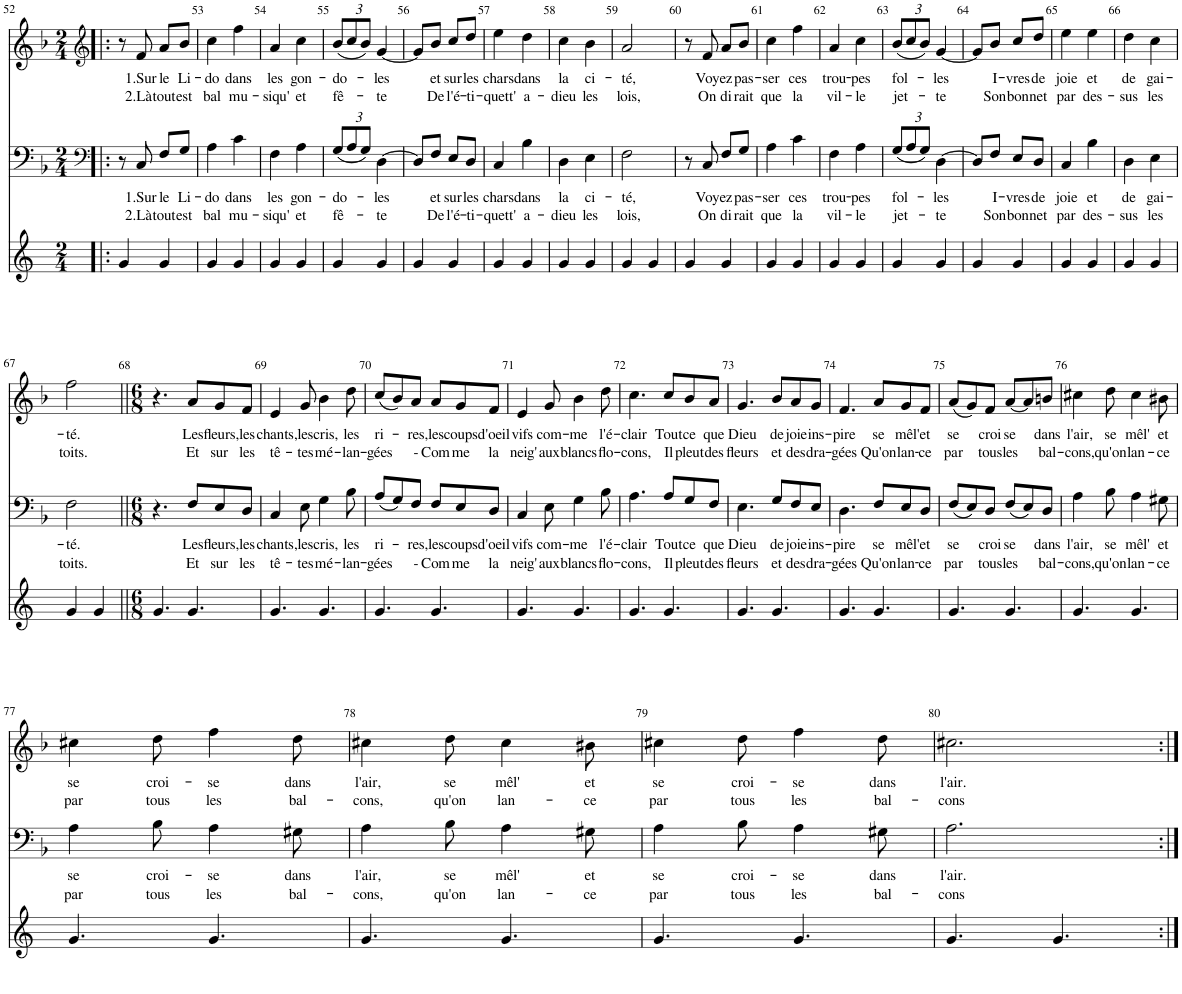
**kern	**kern	**text	**text	**kern	**text	**text
*part3	*part2	*part2	*part2	*part1	*part1	*part1
*staff3	*staff2	*staff2	*staff2	*staff1	*staff1	*staff1
*I"Tempo	*I"Basse	*	*	*I"Tenor	*	*
!!LO:PB:g=z
*clefG2	*clefF4	*	*	*clefG2	*	*
*	*	*	*	*Trd4c7	*	*
*k[]	*k[b-]	*	*	*k[b-]	*	*
*M2/4	*M2/4	*	*	*M2/4	*	*
=52!|:	=52!|:	=52!|:	=52!|:	=52!|:	=52!|:	=52!|:
4g/	8r	.	.	8r	.	.
!	!	!LO:LY:b	!LO:LY:b	!	!LO:LY:b	!LO:LY:b
.	8C/	1.Sur	2.Là	8f/	1.Sur	2.Là
!	!	!LO:LY:b	!LO:LY:b	!	!LO:LY:b	!LO:LY:b
4g/	8F/L	le	tout	8a/L	le	tout
!	!	!LO:LY:b	!LO:LY:b	!	!LO:LY:b	!LO:LY:b
.	8G/J	Li-	est	8b-/J	Li-	est
=53	=53	=53	=53	=53	=53	=53
!	!	!LO:LY:b	!LO:LY:b	!	!LO:LY:b	!LO:LY:b
4g/	4A\	-do	bal	4cc\	-do	bal
!	!	!LO:LY:b	!LO:LY:b	!	!LO:LY:b	!LO:LY:b
4g/	4c\	dans	mu-	4ff\	dans	mu-
=54	=54	=54	=54	=54	=54	=54
!	!	!LO:LY:b	!LO:LY:b	!	!LO:LY:b	!LO:LY:b
4g/	4F\	les	-siqu'	4a/	les	-siqu'
!	!	!LO:LY:b	!LO:LY:b	!	!LO:LY:b	!LO:LY:b
4g/	4A\	gon-	et	4cc\	gon-	et
=55	=55	=55	=55	=55	=55	=55
*	*Xbrackettup	*	*	*	*	*
!	!	!LO:LY:b	!LO:LY:b	!	!	!
*	*	*	*	*Xbrackettup	*	*
!	!	!	!	!	!LO:LY:b	!LO:LY:b
4g/	(12G/L	-do-	fê-	(12b-/L	-do-	fê-
.	12A/	.	.	12cc/	.	.
.	12G/J)	.	.	12b-/J)	.	.
!	!	!LO:LY:b	!LO:LY:b	!	!LO:LY:b	!LO:LY:b
4g/	[4D\	-les	-te	[4g/	-les	-te
=56	=56	=56	=56	=56	=56	=56
4g/	8D/L]	.	.	8g/L]	.	.
!	!	!LO:LY:b	!LO:LY:b	!	!LO:LY:b	!LO:LY:b
.	8F/J	et	De	8b-/J	et	De
!	!	!LO:LY:b	!LO:LY:b	!	!LO:LY:b	!LO:LY:b
4g/	8E/L	sur	l'é-	8cc/L	sur	l'é-
!	!	!LO:LY:b	!LO:LY:b	!	!LO:LY:b	!LO:LY:b
.	8D/J	les	-ti-	8dd/J	les	-ti-
=57	=57	=57	=57	=57	=57	=57
!	!	!LO:LY:b	!LO:LY:b	!	!LO:LY:b	!LO:LY:b
4g/	4C/	chars	-quett'	4ee\	chars	-quett'
!	!	!LO:LY:b	!LO:LY:b	!	!LO:LY:b	!LO:LY:b
4g/	4B-\	dans	a-	4dd\	dans	a-
=58	=58	=58	=58	=58	=58	=58
!	!	!LO:LY:b	!LO:LY:b	!	!LO:LY:b	!LO:LY:b
4g/	4D\	la	-dieu	4cc\	la	-dieu
!	!	!LO:LY:b	!LO:LY:b	!	!LO:LY:b	!LO:LY:b
4g/	4E\	ci-	les	4b-\	ci-	les
=59	=59	=59	=59	=59	=59	=59
!	!	!LO:LY:b	!LO:LY:b	!	!LO:LY:b	!LO:LY:b
4g/	2F\	-té,	lois,	2a/	-té,	lois,
4g/	.	.	.	.	.	.
=60	=60	=60	=60	=60	=60	=60
4g/	8r	.	.	8r	.	.
!	!	!LO:LY:b	!LO:LY:b	!	!LO:LY:b	!LO:LY:b
.	8C/	Voy-	On	8f/	Voy-	On
!	!	!LO:LY:b	!LO:LY:b	!	!LO:LY:b	!LO:LY:b
4g/	8F/L	-ez	di-	8a/L	-ez	di-
!	!	!LO:LY:b	!LO:LY:b	!	!LO:LY:b	!LO:LY:b
.	8G/J	pas-	-rait	8b-/J	pas-	-rait
=61	=61	=61	=61	=61	=61	=61
!	!	!LO:LY:b	!LO:LY:b	!	!LO:LY:b	!LO:LY:b
4g/	4A\	-ser	que	4cc\	-ser	que
!	!	!LO:LY:b	!LO:LY:b	!	!LO:LY:b	!LO:LY:b
4g/	4c\	ces	la	4ff\	ces	la
=62	=62	=62	=62	=62	=62	=62
!	!	!LO:LY:b	!LO:LY:b	!	!LO:LY:b	!LO:LY:b
4g/	4F\	trou-	vil-	4a/	trou-	vil-
!	!	!LO:LY:b	!LO:LY:b	!	!LO:LY:b	!LO:LY:b
4g/	4A\	-pes	-le	4cc\	-pes	-le
=63	=63	=63	=63	=63	=63	=63
!	!	!LO:LY:b	!LO:LY:b	!	!LO:LY:b	!LO:LY:b
4g/	(12G/L	fol-	jet-	(12b-/L	fol-	jet-
.	12A/	.	.	12cc/	.	.
.	12G/J)	.	.	12b-/J)	.	.
!	!	!LO:LY:b	!LO:LY:b	!	!LO:LY:b	!LO:LY:b
4g/	[4D\	-les	-te	[4g/	-les	-te
=64	=64	=64	=64	=64	=64	=64
4g/	8D/L]	.	.	8g/L]	.	.
!	!	!LO:LY:b	!LO:LY:b	!	!LO:LY:b	!LO:LY:b
.	8F/J	I-	Son	8b-/J	I-	Son
!	!	!LO:LY:b	!LO:LY:b	!	!LO:LY:b	!LO:LY:b
4g/	8E/L	-vres	bon-	8cc/L	-vres	bon-
!	!	!LO:LY:b	!LO:LY:b	!	!LO:LY:b	!LO:LY:b
.	8D/J	de	-net	8dd/J	de	-net
=65	=65	=65	=65	=65	=65	=65
!	!	!LO:LY:b	!LO:LY:b	!	!LO:LY:b	!LO:LY:b
4g/	4C/	joie	par	4ee\	joie	par
!	!	!LO:LY:b	!LO:LY:b	!	!LO:LY:b	!LO:LY:b
4g/	4B-\	et	des-	4ee\	et	des-
=66	=66	=66	=66	=66	=66	=66
!	!	!LO:LY:b	!LO:LY:b	!	!LO:LY:b	!LO:LY:b
4g/	4D\	de	-sus	4dd\	de	-sus
!	!	!LO:LY:b	!LO:LY:b	!	!LO:LY:b	!LO:LY:b
4g/	4E\	gai-	les	4cc\	gai-	les
!!LO:LB:g=z
=67	=67	=67	=67	=67	=67	=67
!	!	!LO:LY:b	!LO:LY:b	!	!LO:LY:b	!LO:LY:b
4g/	2F\	-té.	toits.	2ff\	-té.	toits.
4g/	.	.	.	.	.	.
=68||	=68||	=68||	=68||	=68||	=68||	=68||
*M6/8	*M6/8	*	*	*M6/8	*	*
4.g/	4.r	.	.	4.r	.	.
!	!	!LO:LY:b	!LO:LY:b	!	!LO:LY:b	!LO:LY:b
4.g/	8F/L	Les	Et	8a/L	Les	Et
!	!	!LO:LY:b	!LO:LY:b	!	!LO:LY:b	!LO:LY:b
.	8E/	fleurs,	sur	8g/	fleurs,	sur
!	!	!LO:LY:b	!LO:LY:b	!	!LO:LY:b	!LO:LY:b
.	8D/J	les	les	8f/J	les	les
=69	=69	=69	=69	=69	=69	=69
!	!	!LO:LY:b	!LO:LY:b	!	!LO:LY:b	!LO:LY:b
4.g/	4C/	chants,	tê-	4e/	chants,	tê-
!	!	!LO:LY:b	!LO:LY:b	!	!LO:LY:b	!LO:LY:b
.	8E\	les	-tes	8g/	les	-tes
!	!	!LO:LY:b	!LO:LY:b	!	!LO:LY:b	!LO:LY:b
4.g/	4G\	cris,	mé-	4b-\	cris,	mé-
!	!	!LO:LY:b	!LO:LY:b	!	!LO:LY:b	!LO:LY:b
.	8B-\	les	-lan-	8dd\	les	-lan-
=70	=70	=70	=70	=70	=70	=70
!	!	!LO:LY:b	!LO:LY:b	!	!LO:LY:b	!LO:LY:b
4.g/	(8A/L	ri-	-gées	(8cc/L	ri-	-gées
.	8G/)	.	.	8b-/)	.	.
!	!	!LO:LY:b	!LO:LY:b	!	!LO:LY:b	!LO:LY:b
.	8F/J	-res,	-	8a/J	-res,	-
!	!	!LO:LY:b	!LO:LY:b	!	!LO:LY:b	!LO:LY:b
4.g/	8F/L	les	Com-	8a/L	les	Com-
!	!	!LO:LY:b	!LO:LY:b	!	!LO:LY:b	!LO:LY:b
.	8E/	coups	-me	8g/	coups	-me
!	!	!LO:LY:b	!LO:LY:b	!	!LO:LY:b	!LO:LY:b
.	8D/J	d'oeil	la	8f/J	d'oeil	la
=71	=71	=71	=71	=71	=71	=71
!	!	!LO:LY:b	!LO:LY:b	!	!LO:LY:b	!LO:LY:b
4.g/	4C/	vifs	neig'	4e/	vifs	neig'
!	!	!LO:LY:b	!LO:LY:b	!	!LO:LY:b	!LO:LY:b
.	8E\	com-	aux	8g/	com-	aux
!	!	!LO:LY:b	!LO:LY:b	!	!LO:LY:b	!LO:LY:b
4.g/	4G\	-me	blancs	4b-\	-me	blancs
!	!	!LO:LY:b	!LO:LY:b	!	!LO:LY:b	!LO:LY:b
.	8B-\	l'é-	flo-	8dd\	l'é-	flo-
=72	=72	=72	=72	=72	=72	=72
!	!	!LO:LY:b	!LO:LY:b	!	!LO:LY:b	!LO:LY:b
4.g/	4.A\	-clair	-cons,	4.cc\	-clair	-cons,
!	!	!LO:LY:b	!LO:LY:b	!	!LO:LY:b	!LO:LY:b
4.g/	8A/L	Tout	Il	8cc/L	Tout	Il
!	!	!LO:LY:b	!LO:LY:b	!	!LO:LY:b	!LO:LY:b
.	8G/	ce	pleut	8b-/	ce	pleut
!	!	!LO:LY:b	!LO:LY:b	!	!LO:LY:b	!LO:LY:b
.	8F/J	que	des	8a/J	que	des
=73	=73	=73	=73	=73	=73	=73
!	!	!LO:LY:b	!LO:LY:b	!	!LO:LY:b	!LO:LY:b
4.g/	4.E\	Dieu	fleurs	4.g/	Dieu	fleurs
!	!	!LO:LY:b	!LO:LY:b	!	!LO:LY:b	!LO:LY:b
4.g/	8G/L	de	et	8b-/L	de	et
!	!	!LO:LY:b	!LO:LY:b	!	!LO:LY:b	!LO:LY:b
.	8F/	joie	des	8a/	joie	des
!	!	!LO:LY:b	!LO:LY:b	!	!LO:LY:b	!LO:LY:b
.	8E/J	ins-	dra-	8g/J	ins-	dra-
=74	=74	=74	=74	=74	=74	=74
!	!	!LO:LY:b	!LO:LY:b	!	!LO:LY:b	!LO:LY:b
4.g/	4.D\	-pire	-gées	4.f/	-pire	-gées
!	!	!LO:LY:b	!LO:LY:b	!	!LO:LY:b	!LO:LY:b
4.g/	8F/L	se	Qu'on	8a/L	se	Qu'on
!	!	!LO:LY:b	!LO:LY:b	!	!LO:LY:b	!LO:LY:b
.	8E/	mêl'	lan-	8g/	mêl'	lan-
!	!	!LO:LY:b	!LO:LY:b	!	!LO:LY:b	!LO:LY:b
.	8D/J	et	-ce	8f/J	et	-ce
=75	=75	=75	=75	=75	=75	=75
!	!	!LO:LY:b	!LO:LY:b	!	!LO:LY:b	!LO:LY:b
4.g/	(8F/L	se	par	(8a/L	se	par
.	8E/)	.	.	8g/)	.	.
!	!	!LO:LY:b	!LO:LY:b	!	!LO:LY:b	!LO:LY:b
.	8D/J	croi-	tous	8f/J	croi-	tous
!	!	!LO:LY:b	!LO:LY:b	!	!LO:LY:b	!LO:LY:b
4.g/	(8F/L	-se	les	[8a/L	-se	les
.	8E/)	.	.	8a/]	.	.
!	!	!LO:LY:b	!LO:LY:b	!	!LO:LY:b	!LO:LY:b
.	8D/J	dans	bal-	8bn/J	dans	bal-
=76	=76	=76	=76	=76	=76	=76
!	!	!LO:LY:b	!LO:LY:b	!	!LO:LY:b	!LO:LY:b
4.g/	4A\	l'air,	-cons,	4cc#X\	l'air,	-cons,
!	!	!LO:LY:b	!LO:LY:b	!	!LO:LY:b	!LO:LY:b
.	8B-\	se	qu'on	8dd\	se	qu'on
!	!	!LO:LY:b	!LO:LY:b	!	!LO:LY:b	!LO:LY:b
4.g/	4A\	mêl'	lan-	4cc#\	mêl'	lan-
!	!	!LO:LY:b	!LO:LY:b	!	!LO:LY:b	!LO:LY:b
.	8G#X\	et	-ce	8b#X\	et	-ce
!!LO:LB:g=z
=77	=77	=77	=77	=77	=77	=77
!	!	!LO:LY:b	!LO:LY:b	!	!LO:LY:b	!LO:LY:b
4.g/	4A\	se	par	4cc#X\	se	par
!	!	!LO:LY:b	!LO:LY:b	!	!LO:LY:b	!LO:LY:b
.	8B-\	croi-	tous	8dd\	croi-	tous
!	!	!LO:LY:b	!LO:LY:b	!	!LO:LY:b	!LO:LY:b
4.g/	4A\	-se	les	4ff\	-se	les
!	!	!LO:LY:b	!LO:LY:b	!	!LO:LY:b	!LO:LY:b
.	8G#X\	dans	bal-	8dd\	dans	bal-
=78	=78	=78	=78	=78	=78	=78
!	!	!LO:LY:b	!LO:LY:b	!	!LO:LY:b	!LO:LY:b
4.g/	4A\	l'air,	-cons,	4cc#X\	l'air,	-cons,
!	!	!LO:LY:b	!LO:LY:b	!	!LO:LY:b	!LO:LY:b
.	8B-\	se	qu'on	8dd\	se	qu'on
!	!	!LO:LY:b	!LO:LY:b	!	!LO:LY:b	!LO:LY:b
4.g/	4A\	mêl'	lan-	4cc#\	mêl'	lan-
!	!	!LO:LY:b	!LO:LY:b	!	!LO:LY:b	!LO:LY:b
.	8G#X\	et	-ce	8b#X\	et	-ce
=79	=79	=79	=79	=79	=79	=79
!	!	!LO:LY:b	!LO:LY:b	!	!LO:LY:b	!LO:LY:b
4.g/	4A\	se	par	4cc#X\	se	par
!	!	!LO:LY:b	!LO:LY:b	!	!LO:LY:b	!LO:LY:b
.	8B-\	croi-	tous	8dd\	croi-	tous
!	!	!LO:LY:b	!LO:LY:b	!	!LO:LY:b	!LO:LY:b
4.g/	4A\	-se	les	4ff\	-se	les
!	!	!LO:LY:b	!LO:LY:b	!	!LO:LY:b	!LO:LY:b
.	8G#X\	dans	bal-	8dd\	dans	bal-
=80	=80	=80	=80	=80	=80	=80
!	!	!LO:LY:b	!LO:LY:b	!	!LO:LY:b	!LO:LY:b
4.g/	2.A\	l'air.	-cons	2.cc#X\	l'air.	-cons
4.g/	.	.	.	.	.	.
=:|!	=:|!	=:|!	=:|!	=:|!	=:|!	=:|!
*-	*-	*-	*-	*-	*-	*-
